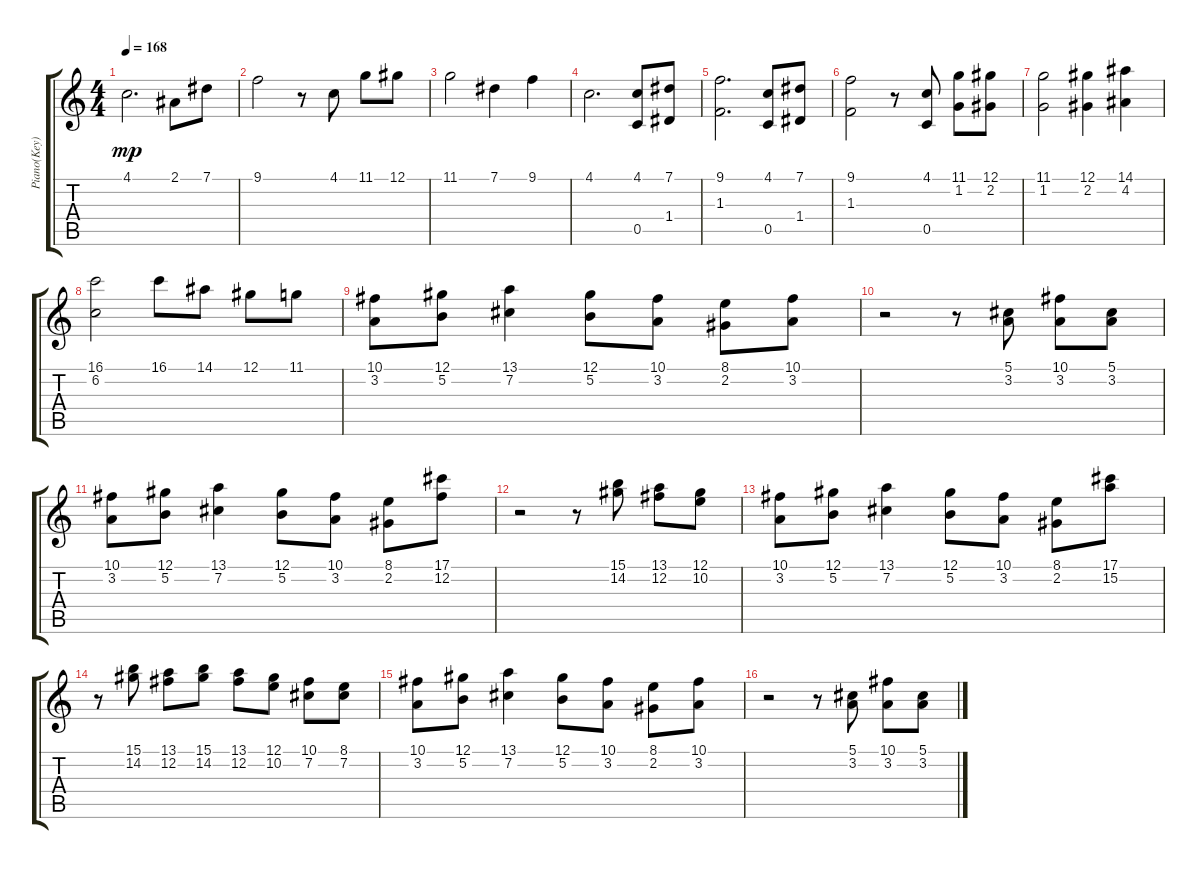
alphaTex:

\track ("Piano(Key)" "Piano(Key)") {instrument electricgrandpiano}
\staff {score tabs}
\tuning (Ab4 Gb4 E4 D4 C4 Bb3) {hide}
\ts (4 4)
\tempo 168
\clef g2
\ks c
4.1.2{d dy mp} 2.1.8 7.1.8 |
9.1.2 r.8 4.1.8 11.1.8 12.1.8 |
11.1.2 7.1.4 9.1.4 |
4.1.2{d} (4.1 0.5).8 (7.1 1.4).8 |
(9.1 1.3).2{d} (4.1 0.5).8 (7.1 1.4).8 |
(9.1 1.3).2 r.8 (4.1 0.5).8 (11.1 1.2).8 (12.1 2.2).8 |
(11.1 1.2).2 (12.1 2.2).4 (14.1 4.2).4 |
(16.1 6.2).2 16.1.8 14.1.8 12.1.8 11.1.8 |
(10.1 3.2).8 (12.1 5.2).8 (13.1 7.2).4 (12.1 5.2).8 (10.1 3.2).8 (8.1 2.2).8 (10.1 3.2).8 |
r.2 r.8 (5.1 3.2).8 (10.1 3.2).8 (5.1 3.2).8 |
(10.1 3.2).8 (12.1 5.2).8 (13.1 7.2).4 (12.1 5.2).8 (10.1 3.2).8 (8.1 2.2).8 (17.1 12.2).8 |
r.2 r.8 (15.1 14.2).8 (13.1 12.2).8 (12.1 10.2).8 |
(10.1 3.2).8 (12.1 5.2).8 (13.1 7.2).4 (12.1 5.2).8 (10.1 3.2).8 (8.1 2.2).8 (17.1 15.2).8 |
r.8 (15.1 14.2).8 (13.1 12.2).8 (15.1 14.2).8 (13.1 12.2).8 (12.1 10.2).8 (10.1 7.2).8 (8.1 7.2).8 |
(10.1 3.2).8 (12.1 5.2).8 (13.1 7.2).4 (12.1 5.2).8 (10.1 3.2).8 (8.1 2.2).8 (10.1 3.2).8 |
r.2 r.8 (5.1 3.2).8 (10.1 3.2).8 (5.1 3.2).8
